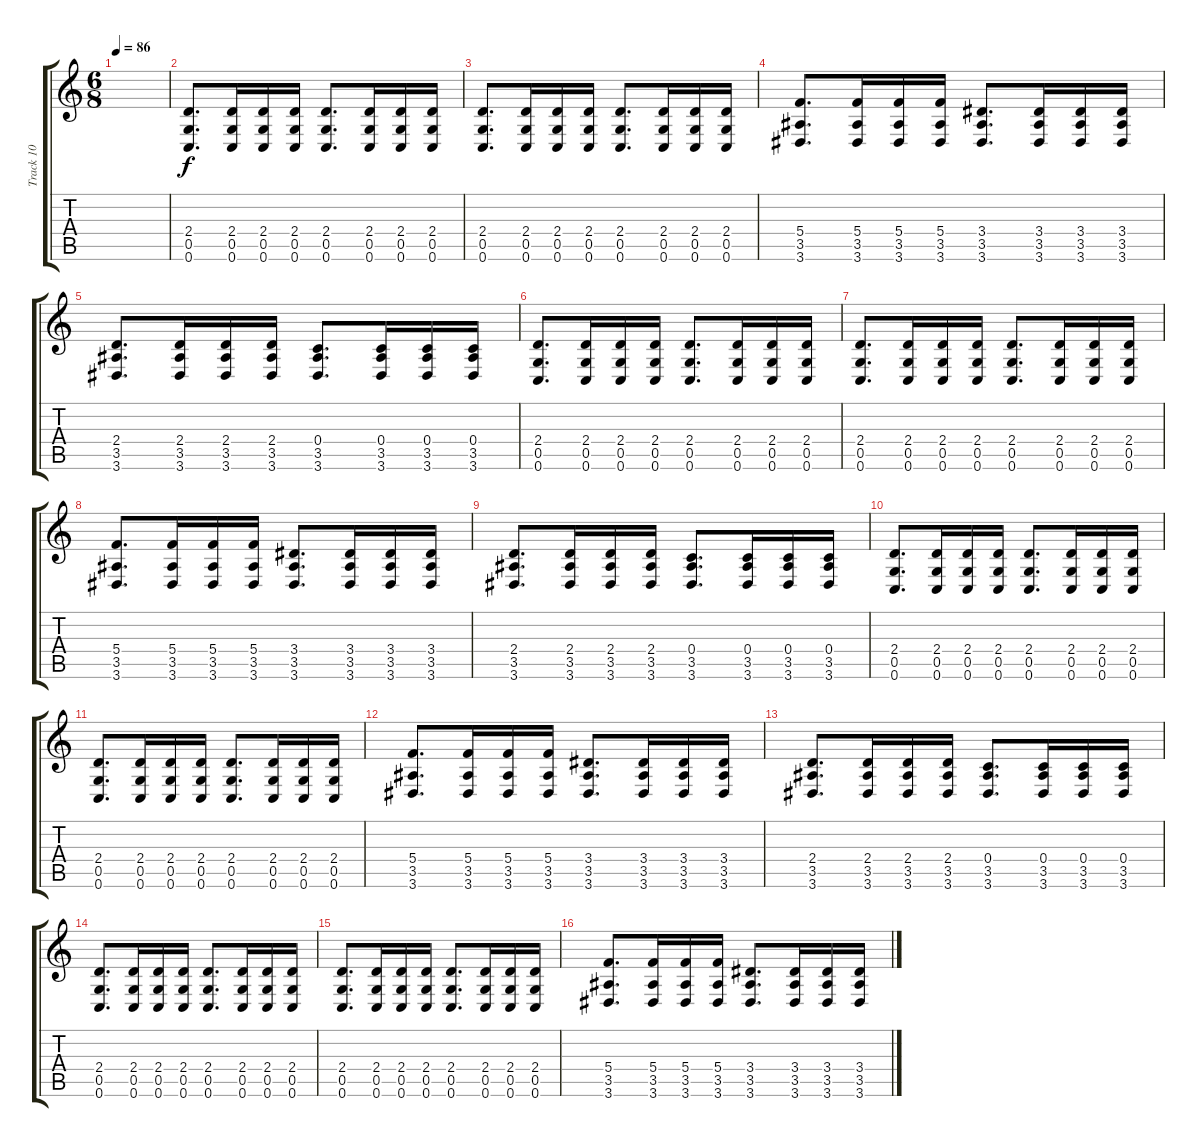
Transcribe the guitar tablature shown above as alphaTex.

\track ("Track 10" "Track 10") {instrument acousticguitarsteel}
\staff {score tabs}
\tuning (E4 C4 G3 C3 G2 C2) {hide}
\ts (6 8)
\tempo 86
\clef g2
\ks c
|
(2.4 0.5 0.6).8{d} (2.4 0.5 0.6).16 (2.4 0.5 0.6).16 (2.4 0.5 0.6).16 (2.4 0.5 0.6).8{d} (2.4 0.5 0.6).16 (2.4 0.5 0.6).16 (2.4 0.5 0.6).16 |
(2.4 0.5 0.6).8{d} (2.4 0.5 0.6).16 (2.4 0.5 0.6).16 (2.4 0.5 0.6).16 (2.4 0.5 0.6).8{d} (2.4 0.5 0.6).16 (2.4 0.5 0.6).16 (2.4 0.5 0.6).16 |
(5.4 3.5 3.6).8{d} (5.4 3.5 3.6).16 (5.4 3.5 3.6).16 (5.4 3.5 3.6).16 (3.4 3.5 3.6).8{d} (3.4 3.5 3.6).16 (3.4 3.5 3.6).16 (3.4 3.5 3.6).16 |
(2.4 3.5 3.6).8{d} (2.4 3.5 3.6).16 (2.4 3.5 3.6).16 (2.4 3.5 3.6).16 (0.4 3.5 3.6).8{d} (0.4 3.5 3.6).16 (0.4 3.5 3.6).16 (0.4 3.5 3.6).16 |
(2.4 0.5 0.6).8{d} (2.4 0.5 0.6).16 (2.4 0.5 0.6).16 (2.4 0.5 0.6).16 (2.4 0.5 0.6).8{d} (2.4 0.5 0.6).16 (2.4 0.5 0.6).16 (2.4 0.5 0.6).16 |
(2.4 0.5 0.6).8{d} (2.4 0.5 0.6).16 (2.4 0.5 0.6).16 (2.4 0.5 0.6).16 (2.4 0.5 0.6).8{d} (2.4 0.5 0.6).16 (2.4 0.5 0.6).16 (2.4 0.5 0.6).16 |
(5.4 3.5 3.6).8{d} (5.4 3.5 3.6).16 (5.4 3.5 3.6).16 (5.4 3.5 3.6).16 (3.4 3.5 3.6).8{d} (3.4 3.5 3.6).16 (3.4 3.5 3.6).16 (3.4 3.5 3.6).16 |
(2.4 3.5 3.6).8{d} (2.4 3.5 3.6).16 (2.4 3.5 3.6).16 (2.4 3.5 3.6).16 (0.4 3.5 3.6).8{d} (0.4 3.5 3.6).16 (0.4 3.5 3.6).16 (0.4 3.5 3.6).16 |
(2.4 0.5 0.6).8{d} (2.4 0.5 0.6).16 (2.4 0.5 0.6).16 (2.4 0.5 0.6).16 (2.4 0.5 0.6).8{d} (2.4 0.5 0.6).16 (2.4 0.5 0.6).16 (2.4 0.5 0.6).16 |
(2.4 0.5 0.6).8{d} (2.4 0.5 0.6).16 (2.4 0.5 0.6).16 (2.4 0.5 0.6).16 (2.4 0.5 0.6).8{d} (2.4 0.5 0.6).16 (2.4 0.5 0.6).16 (2.4 0.5 0.6).16 |
(5.4 3.5 3.6).8{d} (5.4 3.5 3.6).16 (5.4 3.5 3.6).16 (5.4 3.5 3.6).16 (3.4 3.5 3.6).8{d} (3.4 3.5 3.6).16 (3.4 3.5 3.6).16 (3.4 3.5 3.6).16 |
(2.4 3.5 3.6).8{d} (2.4 3.5 3.6).16 (2.4 3.5 3.6).16 (2.4 3.5 3.6).16 (0.4 3.5 3.6).8{d} (0.4 3.5 3.6).16 (0.4 3.5 3.6).16 (0.4 3.5 3.6).16 |
(2.4 0.5 0.6).8{d} (2.4 0.5 0.6).16 (2.4 0.5 0.6).16 (2.4 0.5 0.6).16 (2.4 0.5 0.6).8{d} (2.4 0.5 0.6).16 (2.4 0.5 0.6).16 (2.4 0.5 0.6).16 |
(2.4 0.5 0.6).8{d} (2.4 0.5 0.6).16 (2.4 0.5 0.6).16 (2.4 0.5 0.6).16 (2.4 0.5 0.6).8{d} (2.4 0.5 0.6).16 (2.4 0.5 0.6).16 (2.4 0.5 0.6).16 |
(5.4 3.5 3.6).8{d} (5.4 3.5 3.6).16 (5.4 3.5 3.6).16 (5.4 3.5 3.6).16 (3.4 3.5 3.6).8{d} (3.4 3.5 3.6).16 (3.4 3.5 3.6).16 (3.4 3.5 3.6).16
